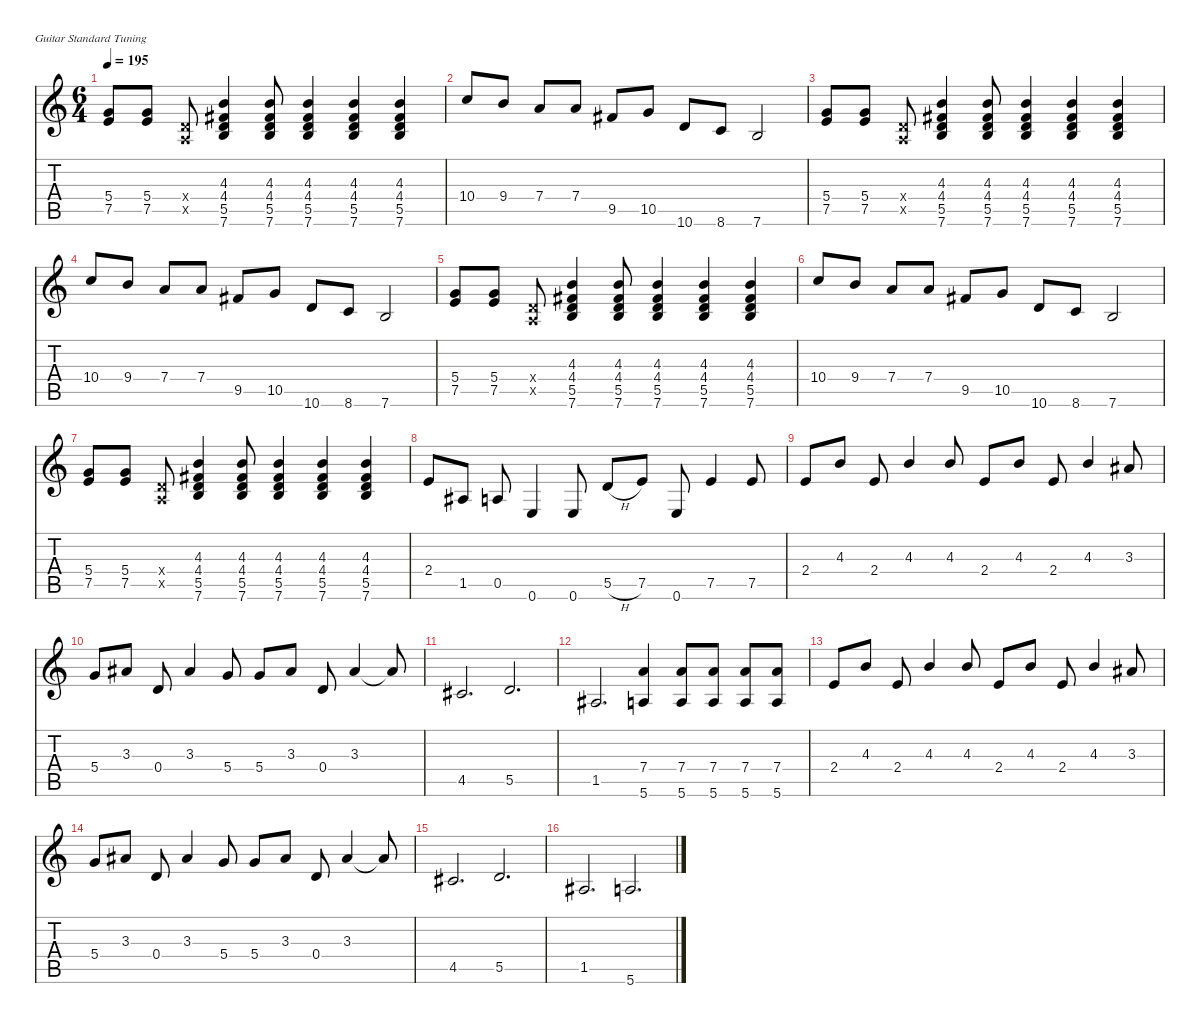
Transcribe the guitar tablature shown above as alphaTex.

\defaultSystemsLayout 4
\hideDynamics
\bracketExtendMode nobrackets
\singleTrackTrackNamePolicy hidden
\multiTrackTrackNamePolicy hidden
\firstSystemTrackNameMode fullname
\firstSystemTrackNameOrientation horizontal
\otherSystemsTrackNameOrientation horizontal
\track ("Guitar 1" "dist.guit.") {instrument distortionguitar}
\staff {score tabs}
\tuning (E4 B3 G3 D3 A2 E2)
\ts (6 4)
\tempo 195
\clef g2
\ks c
(5.4 7.5).8{dy f beam Up} (5.4 7.5).8{beam Up} (0.4{x} 0.5{x}).8{beam Up} (4.3 4.4{acc #} 5.5 7.6).4{beam Up} (4.3 4.4{acc #} 5.5 7.6).8{beam Up} (4.3 4.4{acc #} 5.5 7.6).4{beam Up} (4.3 4.4{acc #} 5.5 7.6).4{beam Up} (4.3 4.4{acc #} 5.5 7.6).4{beam Up} |
10.4.8{beam Up} 9.4.8{beam Up} 7.4.8{beam Up} 7.4.8{beam Up} 9.5{acc #}.8{beam Up} 10.5.8{beam Up} 10.6.8{beam Up} 8.6.8{beam Up} 7.6.2{beam Up} |
(5.4 7.5).8{beam Up} (5.4 7.5).8{beam Up} (0.4{x} 0.5{x}).8{beam Up} (4.3 4.4{acc #} 5.5 7.6).4{beam Up} (4.3 4.4{acc #} 5.5 7.6).8{beam Up} (4.3 4.4{acc #} 5.5 7.6).4{beam Up} (4.3 4.4{acc #} 5.5 7.6).4{beam Up} (4.3 4.4{acc #} 5.5 7.6).4{beam Up} |
10.4.8{beam Up} 9.4.8{beam Up} 7.4.8{beam Up} 7.4.8{beam Up} 9.5{acc #}.8{beam Up} 10.5.8{beam Up} 10.6.8{beam Up} 8.6.8{beam Up} 7.6.2{beam Up} |
(5.4 7.5).8{beam Up} (5.4 7.5).8{beam Up} (0.4{x} 0.5{x}).8{beam Up} (4.3 4.4{acc #} 5.5 7.6).4{beam Up} (4.3 4.4{acc #} 5.5 7.6).8{beam Up} (4.3 4.4{acc #} 5.5 7.6).4{beam Up} (4.3 4.4{acc #} 5.5 7.6).4{beam Up} (4.3 4.4{acc #} 5.5 7.6).4{beam Up} |
10.4.8{beam Up} 9.4.8{beam Up} 7.4.8{beam Up} 7.4.8{beam Up} 9.5{acc #}.8{beam Up} 10.5.8{beam Up} 10.6.8{beam Up} 8.6.8{beam Up} 7.6.2{beam Up} |
(5.4 7.5).8{beam Up} (5.4 7.5).8{beam Up} (0.4{x} 0.5{x}).8{beam Up} (4.3 4.4{acc #} 5.5 7.6).4{beam Up} (4.3 4.4{acc #} 5.5 7.6).8{beam Up} (4.3 4.4{acc #} 5.5 7.6).4{beam Up} (4.3 4.4{acc #} 5.5 7.6).4{beam Up} (4.3 4.4{acc #} 5.5 7.6).4{beam Up} |
2.4.8{beam Up} 1.5{acc #}.8{beam Up} 0.5.8{beam Up} 0.6.4{beam Up} 0.6.8{beam Up} 5.5{h}.8{beam Up} 7.5.8{beam Up} 0.6.8{beam Up} 7.5.4{beam Up} 7.5.8{beam Up} |
2.4.8{beam Up} 4.3.8{beam Up} 2.4.8{beam Up} 4.3.4{beam Up} 4.3.8{beam Up} 2.4.8{beam Up} 4.3.8{beam Up} 2.4.8{beam Up} 4.3.4{beam Up} 3.3{acc #}.8{beam Up} |
5.4.8{beam Up} 3.3{acc #}.8{beam Up} 0.4.8{beam Up} 3.3{acc #}.4{beam Up} 5.4.8{beam Up} 5.4.8{beam Up} 3.3{acc #}.8{beam Up} 0.4.8{beam Up} 3.3{acc #}.4{beam Up} 3.3{t acc #}.8{beam Up} |
4.5{acc #}.2{d beam Up} 5.5.2{d beam Up} |
1.5{acc #}.2{d beam Up} (7.4 5.6).4{beam Up} (7.4 5.6).8{beam Up} (7.4 5.6).8{beam Up} (7.4 5.6).8{beam Up} (7.4 5.6).8{beam Up} |
2.4.8{beam Up} 4.3.8{beam Up} 2.4.8{beam Up} 4.3.4{beam Up} 4.3.8{beam Up} 2.4.8{beam Up} 4.3.8{beam Up} 2.4.8{beam Up} 4.3.4{beam Up} 3.3{acc #}.8{beam Up} |
5.4.8{beam Up} 3.3{acc #}.8{beam Up} 0.4.8{beam Up} 3.3{acc #}.4{beam Up} 5.4.8{beam Up} 5.4.8{beam Up} 3.3{acc #}.8{beam Up} 0.4.8{beam Up} 3.3{acc #}.4{beam Up} 3.3{t acc #}.8{beam Up} |
4.5{acc #}.2{d beam Up} 5.5.2{d beam Up} |
1.5{acc #}.2{d beam Up} 5.6.2{d beam Up}
